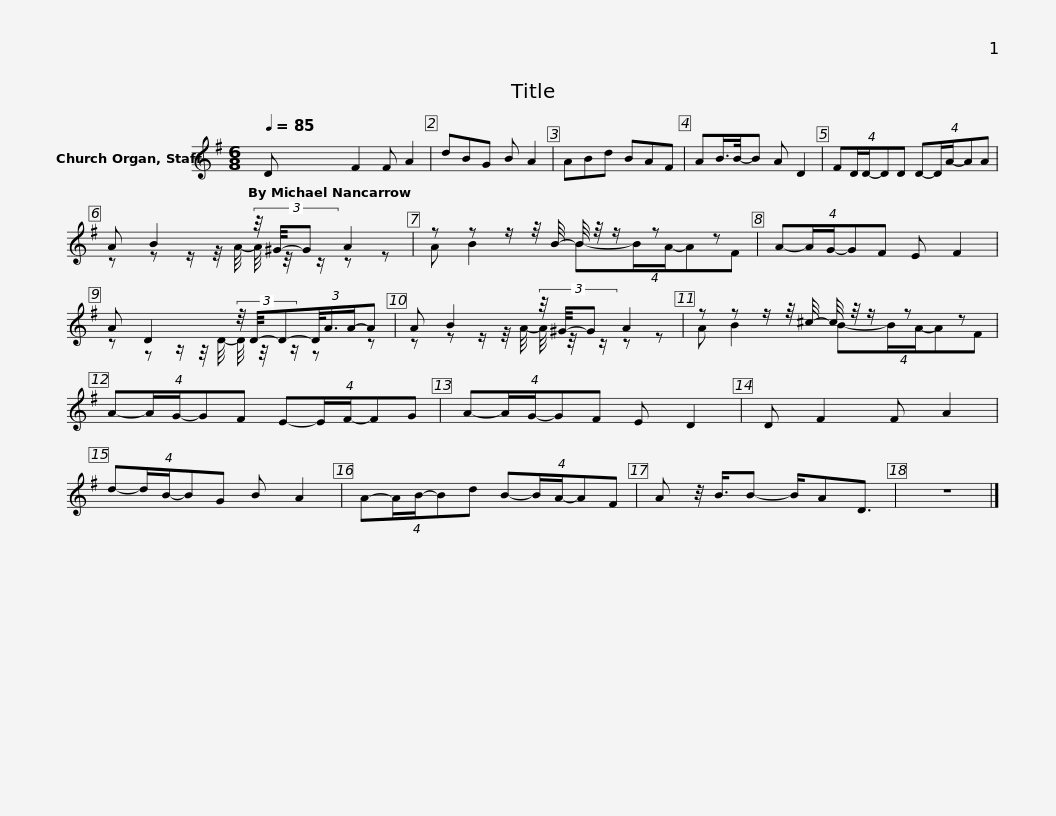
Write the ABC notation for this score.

X:1
%%score ( 1 2 )
L:1/8
Q:1/4=85
M:6/8
I:linebreak $
K:G
V:1 treble
V:2 treble
V:1
 D F2 F A2 | dBG B A2 | ABd BAF | AB/>B/-B A D2 | (4:3:5FD/D/-DD (4:3:5D-D/A/-AA |$ %5
 A B2 (3z/4 ^G/4-G A2 | z z z/ z/4 B/4- B/4 z/4 z/ z z | (4:3:5A-A/G/-GF E F2 |$ A D2 (3z/4 D/4-D-(3D/4A3/4A/-A | A B2 (3z/4 ^G/4-G A2 | %10
 z z z/ z/4 ^c/4- c/4 z/4 z/ z z |$ (4:3:5A-A/G/-GF (4:3:5E-E/F/-FG | (4:3:5A-A/G/-GF E D2 | D F2 F A2 | (4:3:5d-d/B/-BG B A2 | %15
 (4:3:5A-A/B/-Bd (4:3:5B-B/A/-AF | A z/4 B3/4B- B/AD3/2 |$ z6 |] %18
V:2
 x6 | x6 | x6 | x6 | x6 |$ %5
 z z z/ z/4 A/4- A/4 z/4 z/ z z | A B2 (4:3:5B-B/A/-AF | x6 |$ z z z/ z/4 D/4- D/4 z/4 z/ z z | z z z/ z/4 A/4- A/4 z/4 z/ z z | %10
 A B2 (4:3:5B-B/A/-AF |$ x6 | x6 | x6 | x6 | %15
 x6 | x6 |$ x6 |] %18
